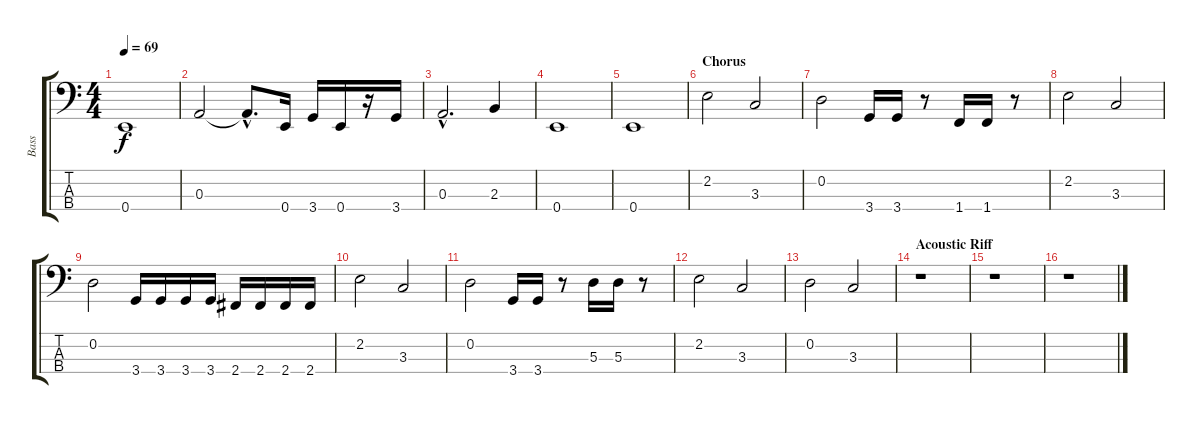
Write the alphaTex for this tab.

\track ("Bass" "Bass") {instrument fretlessbass}
\staff {score tabs}
\tuning (G2 D2 A1 E1) {hide}
\ts (4 4)
\tempo 69
\clef f4
\ks c
0.4.1{dy f} |
0.3.2 0.3{hac t}.8{d} 0.4.16 3.4.16 0.4.16 r.16 3.4.16 |
0.3{hac}.2{d} 2.3.4 |
0.4.1 |
0.4.1 |
\section ("" "Chorus")
2.2.2 3.3.2 |
0.2.2 3.4.16 3.4.16 r.8 1.4.16 1.4.16 r.8 |
2.2.2 3.3.2 |
0.2.2 3.4.16 3.4.16 3.4.16 3.4.16 2.4.16 2.4.16 2.4.16 2.4.16 |
2.2.2 3.3.2 |
0.2.2 3.4.16 3.4.16 r.8 5.3.16 5.3.16 r.8 |
2.2.2 3.3.2 |
0.2.2 3.3.2 |
\section ("" "Acoustic Riff")
r.1 |
r.1 |
r.1
